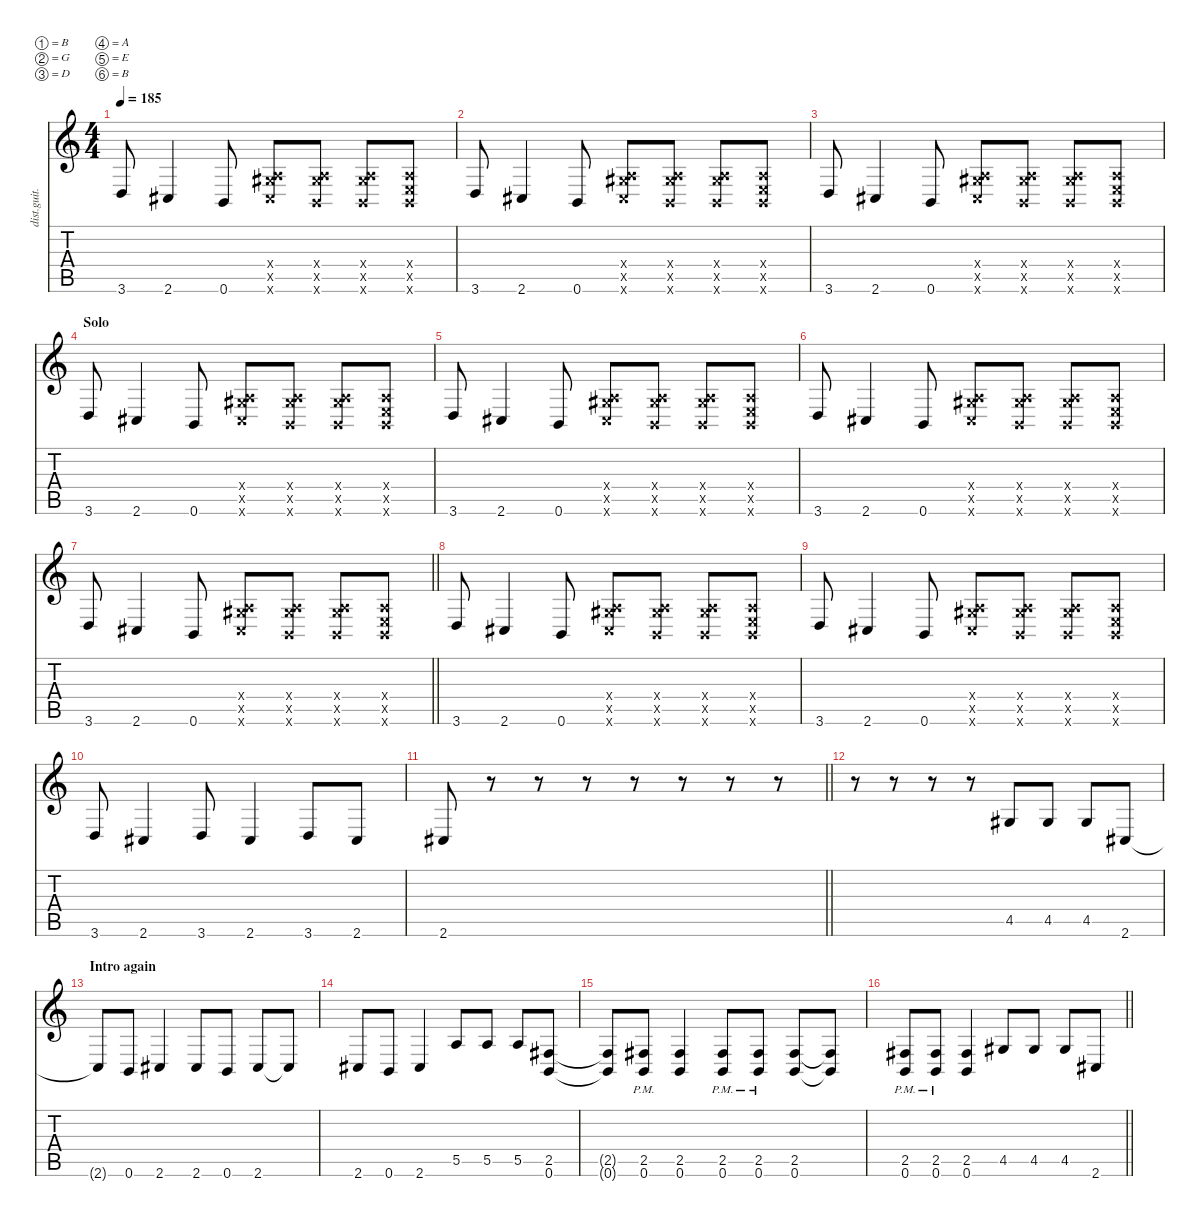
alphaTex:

\defaultSystemsLayout 4
\hideDynamics
\bracketExtendMode nobrackets
\track ("Distortion Guitar - Petr" "dist.guit.") {instrument distortionguitar}
\staff {score tabs}
\tuning (B3 G3 D3 A2 E2 B1)
\ts (4 4)
\tempo 185
\clef g2
\ks c
3.6.8{dy f beam Up} 2.6{acc #}.4{beam Up} 0.6.8{beam Up} (0.4{x} 4.5{x acc #} 2.6{x acc #}).8{beam Up} (0.4{x} 4.5{x acc #} 0.6{x}).8{beam Up} (0.4{x} 4.5{x acc #} 0.6{x}).8{beam Up} (0.4{x} 0.5{x} 0.6{x}).8{beam Up} |
3.6.8{beam Up} 2.6{acc #}.4{beam Up} 0.6.8{beam Up} (0.4{x} 4.5{x acc #} 2.6{x acc #}).8{beam Up} (0.4{x} 4.5{x acc #} 0.6{x}).8{beam Up} (0.4{x} 4.5{x acc #} 0.6{x}).8{beam Up} (0.4{x} 0.5{x} 0.6{x}).8{beam Up} |
3.6.8{beam Up} 2.6{acc #}.4{beam Up} 0.6.8{beam Up} (0.4{x} 4.5{x acc #} 2.6{x acc #}).8{beam Up} (0.4{x} 4.5{x acc #} 0.6{x}).8{beam Up} (0.4{x} 4.5{x acc #} 0.6{x}).8{beam Up} (0.4{x} 0.5{x} 0.6{x}).8{beam Up} |
\section ("" "Solo")
3.6.8{beam Up} 2.6{acc #}.4{beam Up} 0.6.8{beam Up} (0.4{x} 4.5{x acc #} 2.6{x acc #}).8{beam Up} (0.4{x} 4.5{x acc #} 0.6{x}).8{beam Up} (0.4{x} 4.5{x acc #} 0.6{x}).8{beam Up} (0.4{x} 0.5{x} 0.6{x}).8{beam Up} |
3.6.8{beam Up} 2.6{acc #}.4{beam Up} 0.6.8{beam Up} (0.4{x} 4.5{x acc #} 2.6{x acc #}).8{beam Up} (0.4{x} 4.5{x acc #} 0.6{x}).8{beam Up} (0.4{x} 4.5{x acc #} 0.6{x}).8{beam Up} (0.4{x} 0.5{x} 0.6{x}).8{beam Up} |
3.6.8{beam Up} 2.6{acc #}.4{beam Up} 0.6.8{beam Up} (0.4{x} 4.5{x acc #} 2.6{x acc #}).8{beam Up} (0.4{x} 4.5{x acc #} 0.6{x}).8{beam Up} (0.4{x} 4.5{x acc #} 0.6{x}).8{beam Up} (0.4{x} 0.5{x} 0.6{x}).8{beam Up} |
\barLineRight lightlight
3.6.8{beam Up} 2.6{acc #}.4{beam Up} 0.6.8{beam Up} (0.4{x} 4.5{x acc #} 2.6{x acc #}).8{beam Up} (0.4{x} 4.5{x acc #} 0.6{x}).8{beam Up} (0.4{x} 4.5{x acc #} 0.6{x}).8{beam Up} (0.4{x} 0.5{x} 0.6{x}).8{beam Up} |
3.6.8{beam Up} 2.6{acc #}.4{beam Up} 0.6.8{beam Up} (0.4{x} 4.5{x acc #} 2.6{x acc #}).8{beam Up} (0.4{x} 4.5{x acc #} 0.6{x}).8{beam Up} (0.4{x} 4.5{x acc #} 0.6{x}).8{beam Up} (0.4{x} 0.5{x} 0.6{x}).8{beam Up} |
3.6.8{beam Up} 2.6{acc #}.4{beam Up} 0.6.8{beam Up} (0.4{x} 4.5{x acc #} 2.6{x acc #}).8{beam Up} (0.4{x} 4.5{x acc #} 0.6{x}).8{beam Up} (0.4{x} 4.5{x acc #} 0.6{x}).8{beam Up} (0.4{x} 0.5{x} 0.6{x}).8{beam Up} |
3.6.8{beam Up} 2.6{acc #}.4{beam Up} 3.6.8{beam Up} 2.6{acc #}.4{beam Up} 3.6.8{beam Up} 2.6{acc #}.8{beam Up} |
\barLineRight lightlight
2.6{acc #}.8{beam Up} r.8{beam Down} r.8{beam Down} r.8{beam Down} r.8{beam Down} r.8{beam Down} r.8{beam Down} r.8{beam Down} |
r.8{beam Down} r.8{beam Down} r.8{beam Down} r.8{beam Down} 4.5{acc #}.8{beam Up} 4.5{acc #}.8{beam Up} 4.5{acc #}.8{beam Up} 2.6{acc #}.8{beam Up} |
\section ("" "Intro again")
2.6{t acc #}.8{beam Up} 0.6.8{beam Up} 2.6{acc #}.4{beam Up} 2.6{acc #}.8{beam Up} 0.6.8{beam Up} 2.6{acc #}.8{beam Up} 2.6{t acc #}.8{beam Up} |
2.6{acc #}.8{beam Up} 0.6.8{beam Up} 2.6{acc #}.4{beam Up} 5.5.8{beam Up} 5.5.8{beam Up} 5.5.8{beam Up} (2.5{acc #} 0.6).8{beam Up} |
(2.5{t acc #} 0.6{t}).8{beam Up} (2.5{pm acc #} 0.6{pm}).8{beam Up} (2.5{acc #} 0.6).4{beam Up} (2.5{pm acc #} 0.6{pm}).8{beam Up} (2.5{pm acc #} 0.6{pm}).8{beam Up} (2.5{acc #} 0.6).8{beam Up} (2.5{t acc #} 0.6{t}).8{beam Up} |
\barLineRight lightlight
(2.5{pm acc #} 0.6{pm}).8{beam Up} (2.5{pm acc #} 0.6{pm}).8{beam Up} (2.5{acc #} 0.6).4{beam Up} 4.5{acc #}.8{beam Up} 4.5{acc #}.8{beam Up} 4.5{acc #}.8{beam Up} 2.6{acc #}.8{beam Up}
